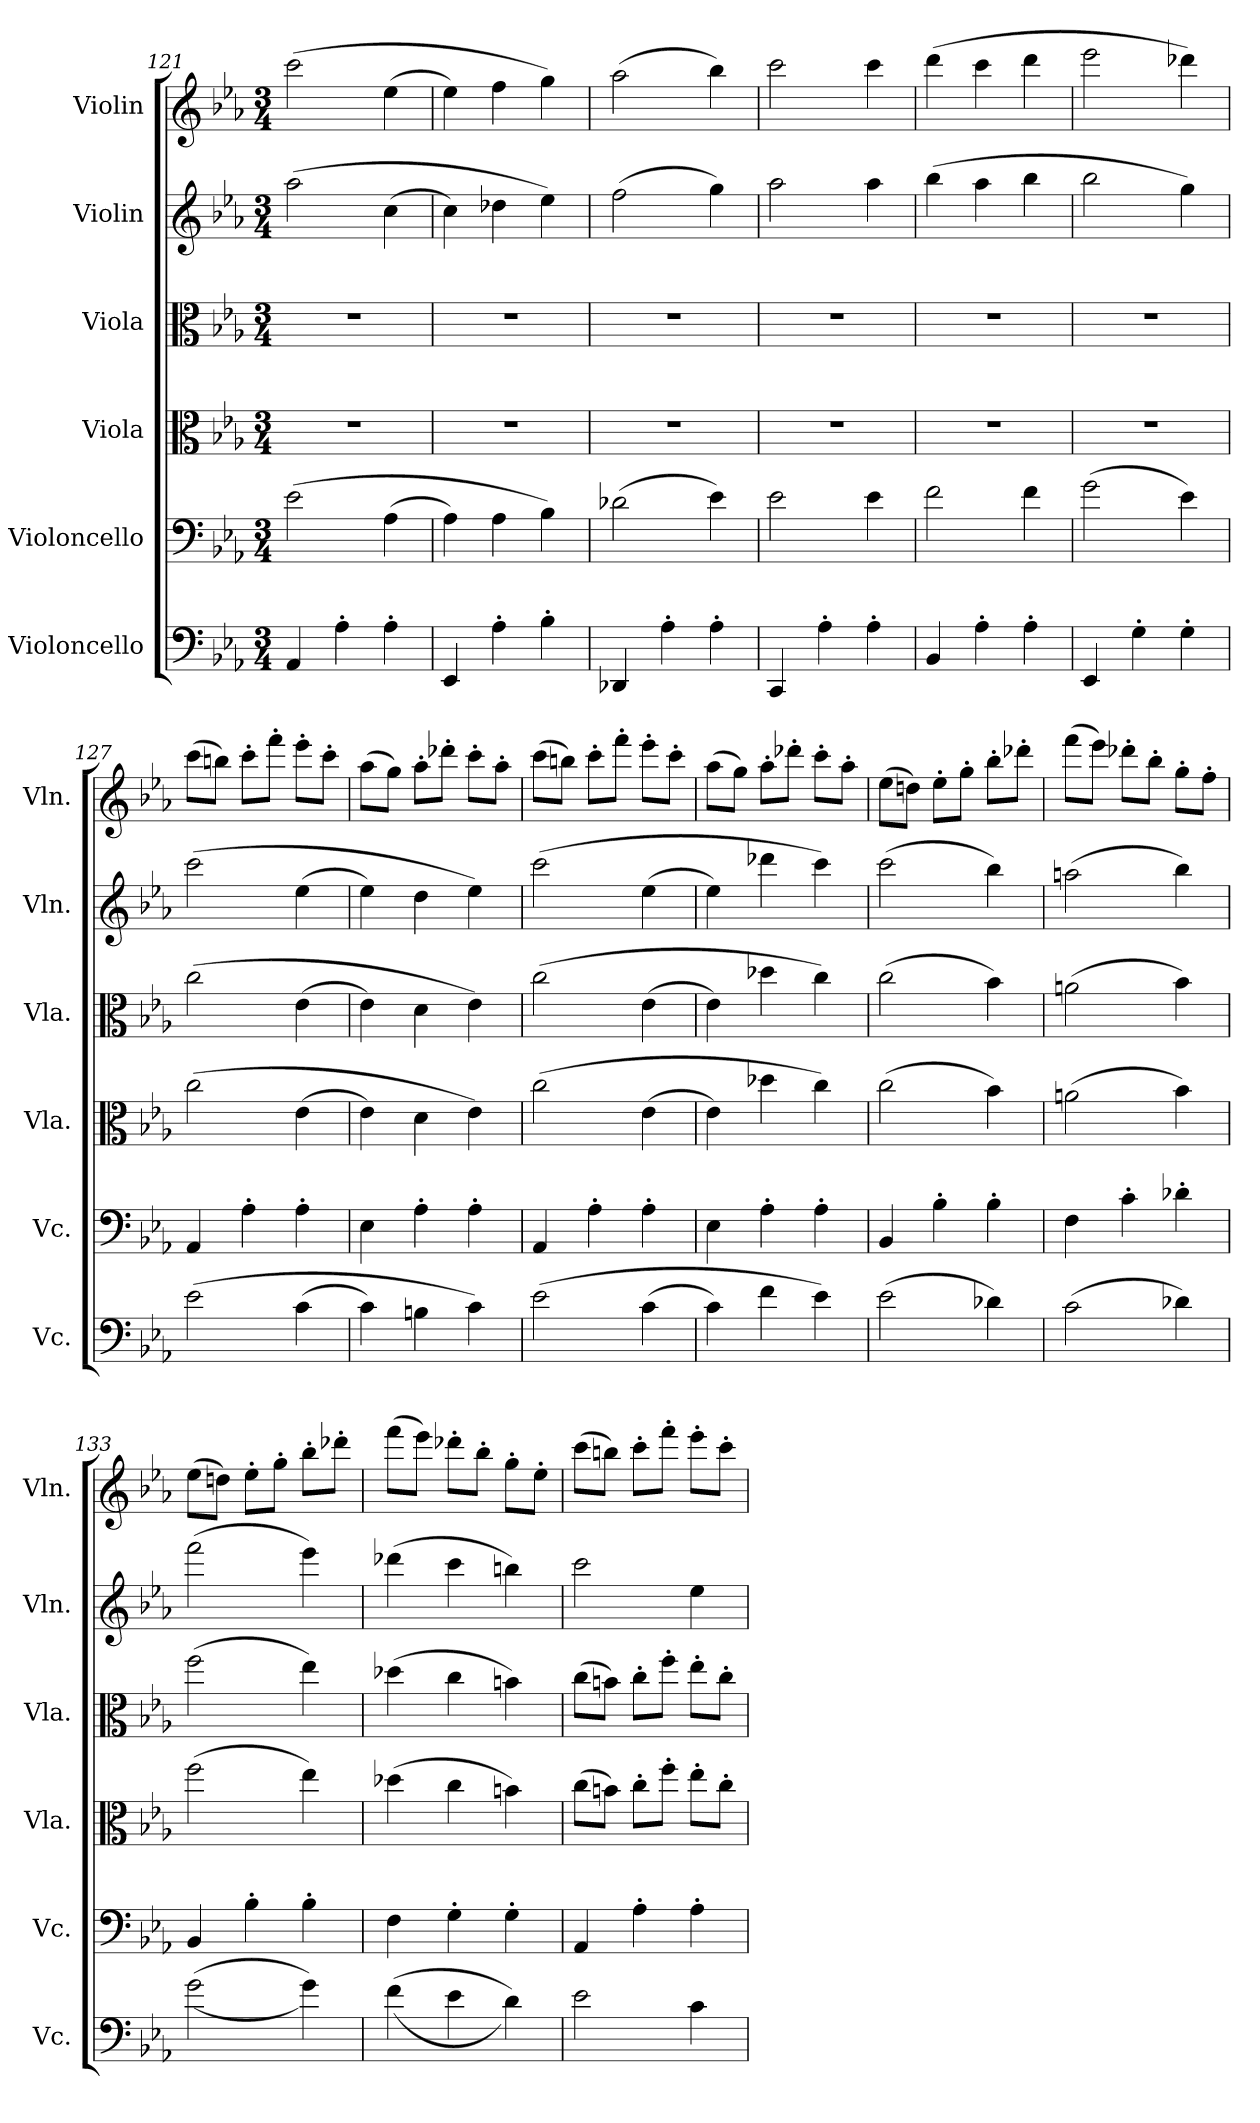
**kern	**kern	**kern	**kern	**kern	**kern
*part6	*part5	*part4	*part3	*part2	*part1
*staff6	*staff5	*staff4	*staff3	*staff2	*staff1
*I"Violoncello	*I"Violoncello	*I"Viola	*I"Viola	*I"Violin	*I"Violin
*I'Vc.	*I'Vc.	*I'Vla.	*I'Vla.	*I'Vln.	*I'Vln.
*clefF4	*clefF4	*clefC3	*clefC3	*clefG2	*clefG2
*k[b-e-a-]	*k[b-e-a-]	*k[b-e-a-]	*k[b-e-a-]	*k[b-e-a-]	*k[b-e-a-]
*M3/4	*M3/4	*M3/4	*M3/4	*M3/4	*M3/4
=121	=121	=121	=121	=121	=121
4AA-/	(>2e-\	2.r	2.r	(>2aa-\	(>2ccc\
4A-'\	.	.	.	.	.
4A-'\	(>4A-\	.	.	(>4cc\	(>4ee-\
=122	=122	=122	=122	=122	=122
4EE-/	4A-\)	2.r	2.r	4cc\)	4ee-\)
4A-'\	4A-\	.	.	4dd-X\	4ff\
4B-'\	4B-\)	.	.	4ee-\)	4gg\)
=123	=123	=123	=123	=123	=123
4DD-X/	(>2d-X\	2.r	2.r	(>2ff\	(>2aa-\
4A-'\	.	.	.	.	.
4A-'\	4e-\)	.	.	4gg\)	4bb-\)
=124	=124	=124	=124	=124	=124
4CC/	2e-\	2.r	2.r	2aa-\	2ccc\
4A-'\	.	.	.	.	.
4A-'\	4e-\	.	.	4aa-\	4ccc\
!!LO:LB:g=z
=125	=125	=125	=125	=125	=125
4BB-/	2f\	2.r	2.r	(>4bb-\	(>4ddd\
4A-'\	.	.	.	4aa-\	4ccc\
4A-'\	4f\	.	.	4bb-\	4ddd\
=126	=126	=126	=126	=126	=126
4EE-/	(>2g\	2.r	2.r	2bb-\	2eee-\
4G'\	.	.	.	.	.
4G'\	4e-\)	.	.	4gg\)	4ddd-X\)
=127	=127	=127	=127	=127	=127
(>2e-\	4AA-/	(>2cc\	(>2cc\	(>2ccc\	(>8ccc\L
.	.	.	.	.	8bbn\J)
.	4A-'\	.	.	.	8ccc'\L
.	.	.	.	.	8fff'\J
(>4c\	4A-'\	(>4e-\	(>4e-\	(>4ee-\	8eee-'\L
.	.	.	.	.	8ccc'\J
=128	=128	=128	=128	=128	=128
4c\)	4E-\	4e-\)	4e-\)	4ee-\)	(>8aa-\L
.	.	.	.	.	8gg\J)
4Bn\	4A-'\	4d\	4d\	4dd\	8aa-'\L
.	.	.	.	.	8ddd-X'\J
4c\)	4A-'\	4e-\)	4e-\)	4ee-\)	8ccc'\L
.	.	.	.	.	8aa-'\J
=129	=129	=129	=129	=129	=129
(>2e-\	4AA-/	(>2cc\	(>2cc\	(>2ccc\	(>8ccc\L
.	.	.	.	.	8bbn\J)
.	4A-'\	.	.	.	8ccc'\L
.	.	.	.	.	8fff'\J
(>4c\	4A-'\	(>4e-\	(>4e-\	(>4ee-\	8eee-'\L
.	.	.	.	.	8ccc'\J
=130	=130	=130	=130	=130	=130
4c\)	4E-\	4e-\)	4e-\)	4ee-\)	(>8aa-\L
.	.	.	.	.	8gg\J)
4f\	4A-'\	4dd-X\	4dd-X\	4ddd-X\	8aa-'\L
.	.	.	.	.	8ddd-X'\J
4e-\)	4A-'\	4cc\)	4cc\)	4ccc\)	8ccc'\L
.	.	.	.	.	8aa-'\J
!!LO:PB:g=z
=131	=131	=131	=131	=131	=131
(>2e-\	4BB-/	(>2cc\	(>2cc\	(>2ccc\	(>8ee-\L
.	.	.	.	.	8ddn\J)
.	4B-'\	.	.	.	8ee-'\L
.	.	.	.	.	8gg'\J
4d-X\)	4B-'\	4b-\)	4b-\)	4bb-\)	8bb-'\L
.	.	.	.	.	8ddd-X'\J
=132	=132	=132	=132	=132	=132
(>2c\	4F\	(>2an\	(>2an\	(>2aan\	(>8fff\L
.	.	.	.	.	8eee-\J)
.	4c'\	.	.	.	8ddd-X'\L
.	.	.	.	.	8bb-'\J
4d-X\)	4d-X'\	4b-\)	4b-\)	4bb-\)	8gg'\L
.	.	.	.	.	8ff'\J
=133	=133	=133	=133	=133	=133
(>(>2g\	4BB-/	(>2ff\	(>2ff\	(>2fff\	(>8ee-\L
.	.	.	.	.	8ddn\J)
.	4B-'\	.	.	.	8ee-'\L
.	.	.	.	.	8gg'\J
4g\))	4B-'\	4ee-\)	4ee-\)	4eee-\)	8bb-'\L
.	.	.	.	.	8ddd-X'\J
=134	=134	=134	=134	=134	=134
(>(>4f\	4F\	(>4dd-X\	(>4dd-X\	(>4ddd-X\	(>8fff\L
.	.	.	.	.	8eee-\J)
4e-\	4G'\	4cc\	4cc\	4ccc\	8ddd-X'\L
.	.	.	.	.	8bb-'\J
4d\))	4G'\	4bn\)	4bn\)	4bbn\)	8gg'\L
.	.	.	.	.	8ee-'\J
=135	=135	=135	=135	=135	=135
2e-\	4AA-/	(>8cc\L	(>8cc\L	2ccc\	(>8ccc\L
.	.	8bn\J)	8bn\J)	.	8bbn\J)
.	4A-'\	8cc'\L	8cc'\L	.	8ccc'\L
.	.	8ff'\J	8ff'\J	.	8fff'\J
4c\	4A-'\	8ee-'\L	8ee-'\L	4ee-\	8eee-'\L
.	.	8cc'\J	8cc'\J	.	8ccc'\J
=	=	=	=	=	=
*-	*-	*-	*-	*-	*-
